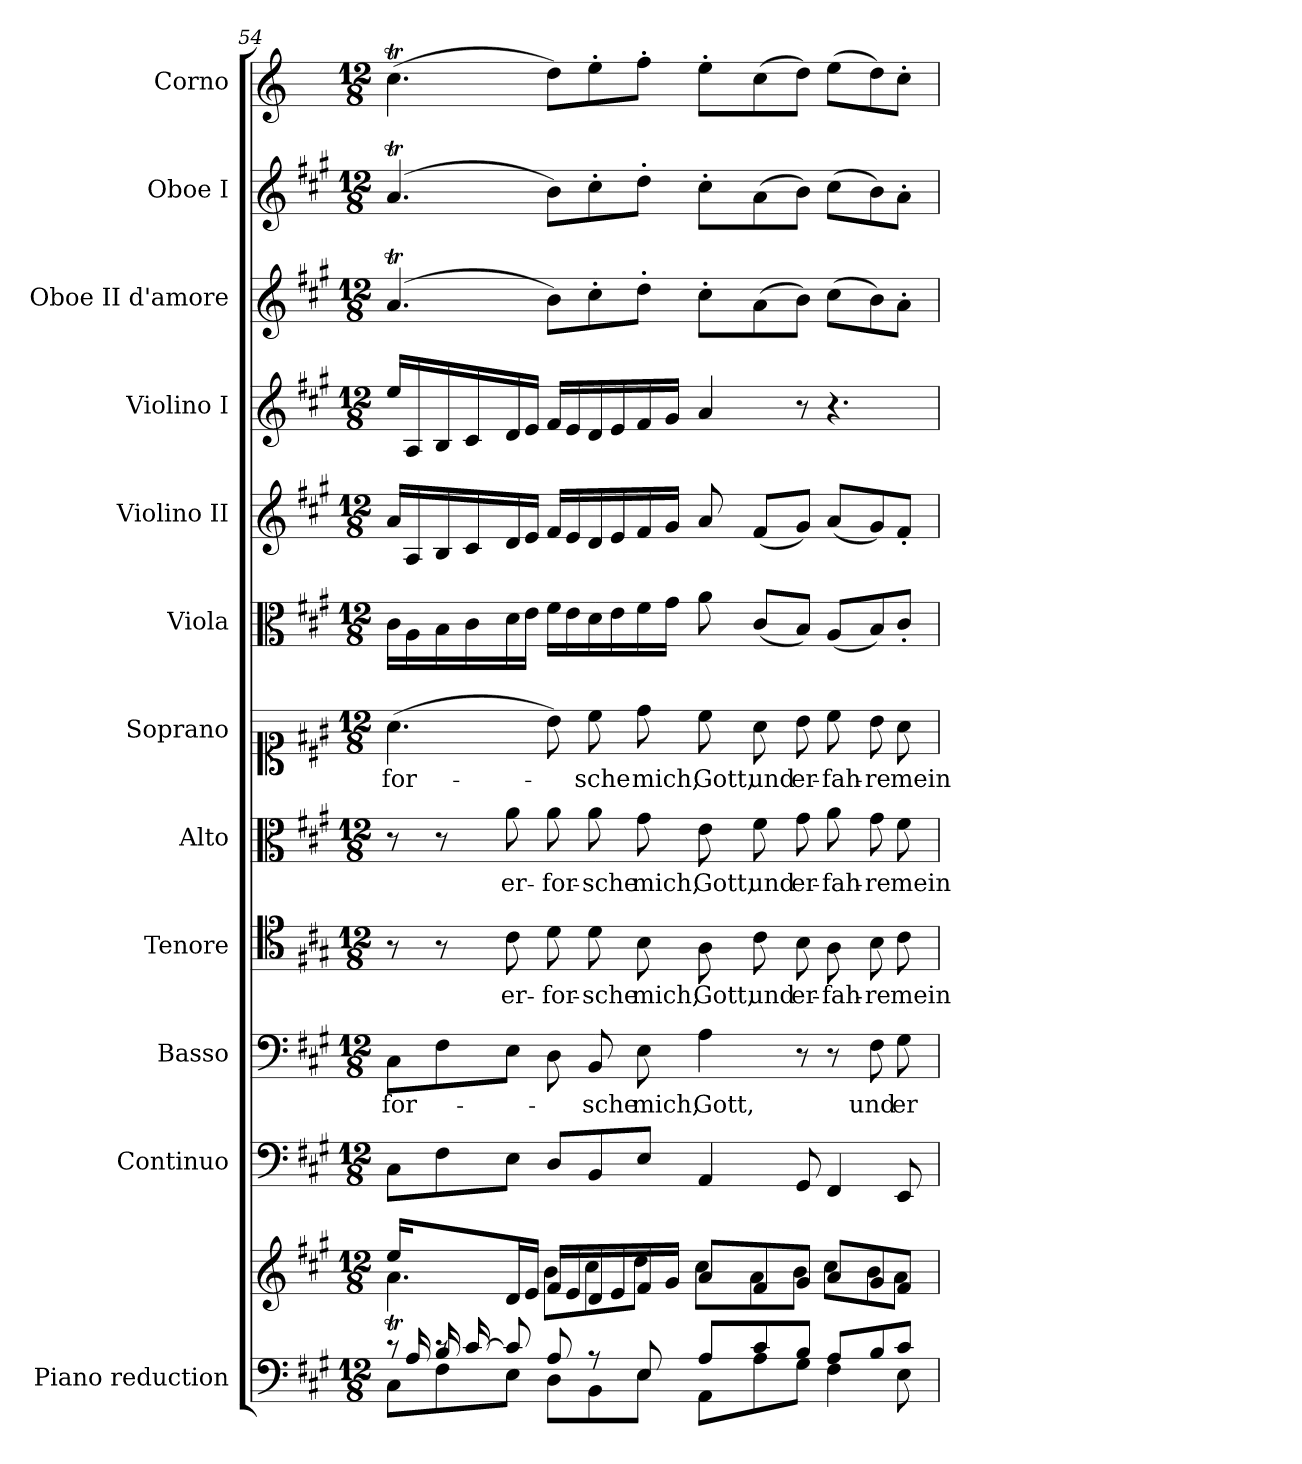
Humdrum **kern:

**kern	**kern	**kern	**kern	**text	**kern	**text	**kern	**text	**kern	**text	**kern	**kern	**kern	**kern	**kern	**kern
*part12	*part12	*part11	*part10	*part10	*part9	*part9	*part8	*part8	*part7	*part7	*part6	*part5	*part4	*part3	*part2	*part1
*staff13	*staff12	*staff11	*staff10	*staff10	*staff9	*staff9	*staff8	*staff8	*staff7	*staff7	*staff6	*staff5	*staff4	*staff3	*staff2	*staff1
*I"Piano reduction	*	*I"Continuo	*I"Basso	*	*I"Tenore	*	*I"Alto	*	*I"Soprano	*	*I"Viola	*I"Violino II	*I"Violino I	*I"Oboe II d'amore	*I"Oboe I	*I"Corno
*I'Pno	*	*	*	*	*	*	*	*	*	*	*I'Vla	*I'Vln	*I'Vln	*I'Ob	*I'Ob	*
*clefF4	*clefG2	*clefF4	*clefF4	*	*clefC4	*	*clefC3	*	*clefC1	*	*clefC3	*clefG2	*clefG2	*clefG2	*clefG2	*clefG2
*	*	*	*	*	*	*	*	*	*	*	*	*	*	*	*	*ITrd2c3
*k[f#c#g#]	*k[f#c#g#]	*k[f#c#g#]	*k[f#c#g#]	*	*k[f#c#g#]	*	*k[f#c#g#]	*	*k[f#c#g#]	*	*k[f#c#g#]	*k[f#c#g#]	*k[f#c#g#]	*k[f#c#g#]	*k[f#c#g#]	*k[f#c#g#]
*M12/8	*M12/8	*M12/8	*M12/8	*	*M12/8	*	*M12/8	*	*M12/8	*	*M12/8	*M12/8	*M12/8	*M12/8	*M12/8	*M12/8
=54	=54	=54	=54	=54	=54	=54	=54	=54	=54	=54	=54	=54	=54	=54	=54	=54
*^	*^	*	*	*	*	*	*	*	*	*	*	*	*	*	*	*
*	*^	*	*	*	*	*	*	*	*	*	*	*	*	*	*	*	*	*
!	!	!	!	!	!	!	!LO:LY:b	!	!	!	!	!	!LO:LY:b	!	!	!	!	!	!
16ryy	8rc	8C#\L	16ee/LL	4.aT\	8C#\L	8C#\L	-for-	8r	.	8r	.	(>4.a\	-for-	16c#\LL	16a/LL	16ee/LL	(>4.aT/	(>4.aT/	(>4.aT\
16A/	.	.	8.ryy	.	.	.	.	.	.	.	.	.	.	16A\	16A/	16A/	.	.	.
16B/	8rc	8F#\	.	.	8F#\	8F#\	.	8r	.	8r	.	.	.	16B\	16B/	16B/	.	.	.
[16c#/	.	.	.	.	.	.	.	.	.	.	.	.	.	16c#\	16c#/	16c#/	.	.	.
!	!	!	!	!	!	!	!	!	!LO:LY:b	!	!LO:LY:b	!	!	!	!	!	!	!	!
1ryy	8c#/]	8E\J	16d/	.	8E\J	8E\J	.	8c#\	er-	8a\	er-	.	.	16d\	16d/	16d/	.	.	.
.	.	.	16e/JJ	.	.	.	.	.	.	.	.	.	.	16e\JJ	16e/JJ	16e/JJ	.	.	.
!	!	!	!	!	!	!	!	!	!LO:LY:b	!	!LO:LY:b	!	!	!	!	!	!	!	!
.	8A/	8D\L	16f#/LL	8b\L	8D/L	8D\	.	8d\	-for-	8a\	-for-	8b\)	.	16f#\LL	16f#/LL	16f#/LL	8b\L)	8b\L)	8b\L)
.	.	.	16e/	.	.	.	.	.	.	.	.	.	.	16e\	16e/	16e/	.	.	.
!	!	!	!	!	!	!	!LO:LY:b	!	!LO:LY:b	!	!LO:LY:b	!	!LO:LY:b	!	!	!	!	!	!
.	8r	8BB\	16d/	8cc#\	8BB/	8BB/	-sche	8d\	-sche	8a\	-sche	8cc#\	-sche	16d\	16d/	16d/	8cc#'\	8cc#'\	8cc#'\
.	.	.	16e/	.	.	.	.	.	.	.	.	.	.	16e\	16e/	16e/	.	.	.
!	!	!	!	!	!	!	!LO:LY:b	!	!LO:LY:b	!	!LO:LY:b	!	!LO:LY:b	!	!	!	!	!	!
.	8E/	8E\J	16f#/	8dd\J	8E/J	8E\	mich,	8B\	mich,	8g#\	mich,	8dd\	mich,	16f#\	16f#/	16f#/	8dd'\J	8dd'\J	8dd'\J
.	.	.	16g#/JJ	.	.	.	.	.	.	.	.	.	.	16g#\JJ	16g#/JJ	16g#/JJ	.	.	.
!	!	!	!	!	!	!	!LO:LY:b	!	!LO:LY:b	!	!LO:LY:b	!	!LO:LY:b	!	!	!	!	!	!
.	8A/L	8AA\L	8a/L	8cc#\L	4AA/	4A\	Gott,	8A\	Gott,	8e\	Gott,	8cc#\	Gott,	8a\	8a/	4a/	8cc#'\L	8cc#'\L	8cc#'\L
!	!	!	!	!	!	!	!	!	!LO:LY:b	!	!LO:LY:b	!	!LO:LY:b	!	!	!	!	!	!
.	8c#/	8A\	8f#/	8a\	.	.	.	8c#\	und	8f#\	und	8a\	und	(<8c#/L	(<8f#/L	.	(>8a\	(>8a\	(>8a\
!	!	!	!	!	!	!	!	!	!LO:LY:b	!	!LO:LY:b	!	!LO:LY:b	!	!	!	!	!	!
.	8B/J	8G#\J	8g#/J	8b\J	8GG#/	8r	.	8B\	er-	8g#\	er-	8b\	er-	8B/J)	8g#/J)	8r	8b\J)	8b\J)	8b\J)
!	!	!	!	!	!	!	!	!	!LO:LY:b	!	!LO:LY:b	!	!LO:LY:b	!	!	!	!	!	!
.	8A/L	4F#\	8a/L	8cc#\L	4FF#/	8r	.	8A\	-fah-	8a\	-fah-	8cc#\	-fah-	(<8A/L	(<8a/L	4.r	(>8cc#\L	(>8cc#\L	(>8cc#\L
!	!	!	!	!	!	!	!LO:LY:b	!	!LO:LY:b	!	!LO:LY:b	!	!LO:LY:b	!	!	!	!	!	!
4ryy	8B/	.	8g#/	8b\	.	8F#\	und	8B\	-re	8g#\	-re	8b\	-re	8B/)	8g#/)	.	8b\)	8b\)	8b\)
!	!	!	!	!	!	!	!LO:LY:b	!	!LO:LY:b	!	!LO:LY:b	!	!LO:LY:b	!	!	!	!	!	!
.	8c#/J	8E\	8f#/J	8a\J	8EE/	8G#\	er-	8c#\	mein	8f#\	mein	8a\	mein	8c#'/J	8f#'/J	.	8a'\J	8a'\J	8a'\J
*v	*v	*v	*	*	*	*	*	*	*	*	*	*	*	*	*	*	*	*	*
*	*v	*v	*	*	*	*	*	*	*	*	*	*	*	*	*	*	*
=	=	=	=	=	=	=	=	=	=	=	=	=	=	=	=	=
*-	*-	*-	*-	*-	*-	*-	*-	*-	*-	*-	*-	*-	*-	*-	*-	*-
